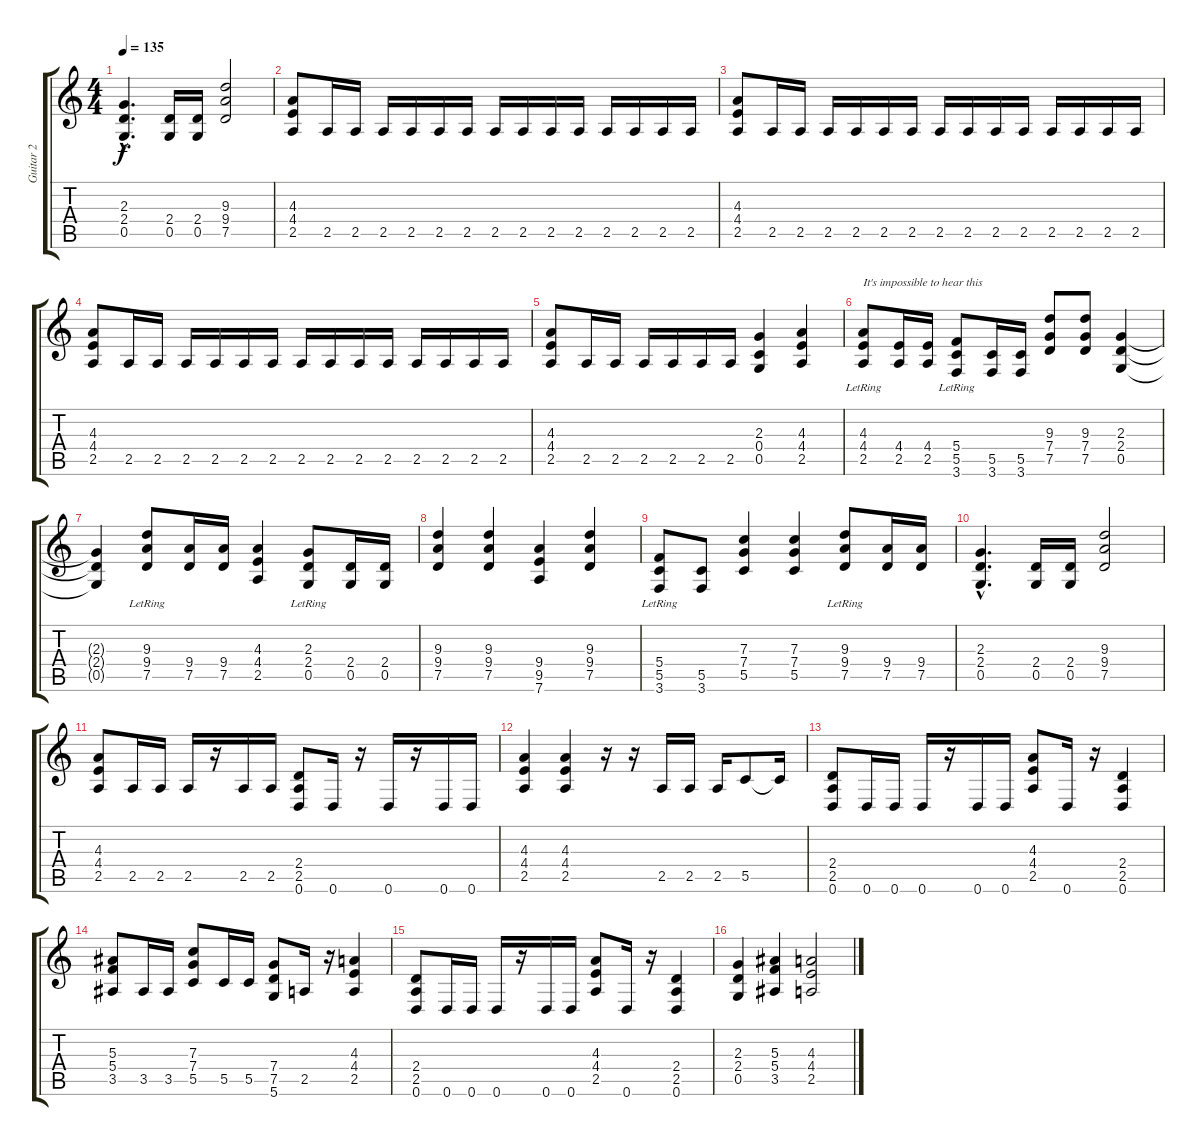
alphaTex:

\track ("Guitar 2" "Guitar 2") {instrument distortionguitar}
\staff {score tabs}
\tuning (D4 A3 F3 C3 G2 D2) {hide}
\ts (4 4)
\tempo 135
\clef g2
\ks c
(2.3{hac} 2.4{hac} 0.5{hac}).4{d dy f} (2.4 0.5).16 (2.4 0.5).16 (9.3 9.4 7.5).2 |
(4.3 4.4 2.5).8 2.5.16 2.5.16 2.5.16 2.5.16 2.5.16 2.5.16 2.5.16 2.5.16 2.5.16 2.5.16 2.5.16 2.5.16 2.5.16 2.5.16 |
(4.3 4.4 2.5).8 2.5.16 2.5.16 2.5.16 2.5.16 2.5.16 2.5.16 2.5.16 2.5.16 2.5.16 2.5.16 2.5.16 2.5.16 2.5.16 2.5.16 |
(4.3 4.4 2.5).8 2.5.16 2.5.16 2.5.16 2.5.16 2.5.16 2.5.16 2.5.16 2.5.16 2.5.16 2.5.16 2.5.16 2.5.16 2.5.16 2.5.16 |
(4.3 4.4 2.5).8 2.5.16 2.5.16 2.5.16 2.5.16 2.5.16 2.5.16 (2.3 0.4 0.5).4 (4.3 4.4 2.5).4 |
(4.3{lr} 4.4{lr} 2.5).8{txt "It's impossible to hear this"} (4.4 2.5).16 (4.4 2.5).16 (5.4{lr} 5.5{lr} 3.6).8 (5.5 3.6).16 (5.5 3.6).16 (9.3 7.4 7.5).8 (9.3 7.4 7.5).8 (2.3 2.4 0.5).4 |
(2.3{t} 2.4{t} 0.5{t}).4 (9.3{lr} 9.4{lr} 7.5).8 (9.4 7.5).16 (9.4 7.5).16 (4.3 4.4 2.5).4 (2.3{lr} 2.4{lr} 0.5).8 (2.4 0.5).16 (2.4 0.5).16 |
(9.3 9.4 7.5).4 (9.3 9.4 7.5).4 (9.4 9.5 7.6).4 (9.3 9.4 7.5).4 |
(5.4{lr} 5.5{lr} 3.6).8 (5.5 3.6).8 (7.3 7.4 5.5).4 (7.3 7.4 5.5).4 (9.3{lr} 9.4{lr} 7.5).8 (9.4 7.5).16 (9.4 7.5).16 |
(2.3{hac} 2.4{hac} 0.5{hac}).4{d} (2.4 0.5).16 (2.4 0.5).16 (9.3 9.4 7.5).2 |
(4.3 4.4 2.5).8 2.5.16 2.5.16 2.5.16 r.16 2.5.16 2.5.16 (2.4 2.5 0.6).8 0.6.16 r.16 0.6.16 r.16 0.6.16 0.6.16 |
(4.3 4.4 2.5).4 (4.3 4.4 2.5).4 r.16 r.16 2.5.16 2.5.16 2.5.16 5.5.8 5.5{t}.16 |
(2.4 2.5 0.6).8 0.6.16 0.6.16 0.6.16 r.16 0.6.16 0.6.16 (4.3 4.4 2.5).8 0.6.16 r.16 (2.4 2.5 0.6).4 |
(5.3 5.4 3.5).8 3.5.16 3.5.16 (7.3 7.4 5.5).8 5.5.16 5.5.16 (7.4 7.5 5.6).8 2.5.16 r.16 (4.3 4.4 2.5).4 |
(2.4 2.5 0.6).8 0.6.16 0.6.16 0.6.16 r.16 0.6.16 0.6.16 (4.3 4.4 2.5).8 0.6.16 r.16 (2.4 2.5 0.6).4 |
(2.3 2.4 0.5).4 (5.3 5.4 3.5).4 (4.3 4.4 2.5).2
